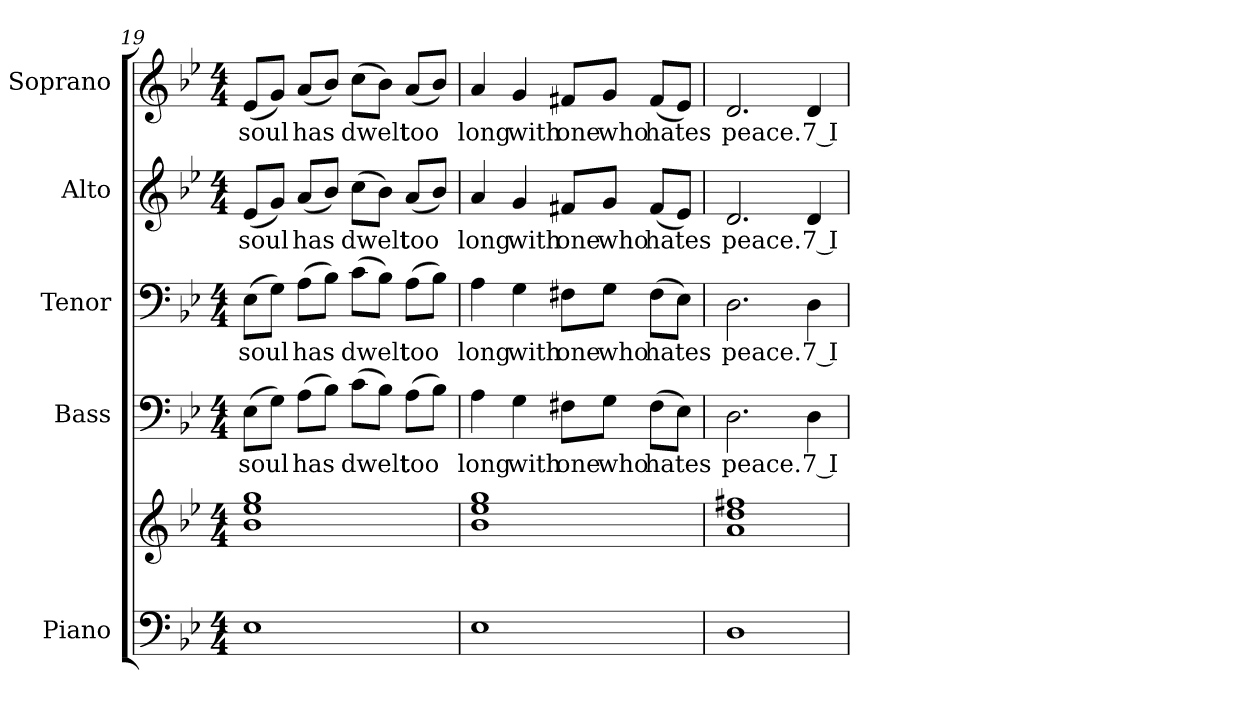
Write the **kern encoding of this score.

**kern	**kern	**kern	**text	**kern	**text	**kern	**text	**kern	**text
*part5	*part5	*part4	*part4	*part3	*part3	*part2	*part2	*part1	*part1
*staff6	*staff5	*staff4	*staff4	*staff3	*staff3	*staff2	*staff2	*staff1	*staff1
*I"Piano	*	*I"Bass	*	*I"Tenor	*	*I"Alto	*	*I"Soprano	*
*I'Pno.	*	*I'B.	*	*I'T.	*	*I'A.	*	*I'S.	*
!!LO:PB:g=z
*clefF4	*clefG2	*clefF4	*	*clefF4	*	*clefG2	*	*clefG2	*
*k[b-e-]	*k[b-e-]	*k[b-e-]	*	*k[b-e-]	*	*k[b-e-]	*	*k[b-e-]	*
*B-:	*B-:	*B-:	*	*B-:	*	*B-:	*	*B-:	*
*M4/4	*M4/4	*M4/4	*	*M4/4	*	*M4/4	*	*M4/4	*
=19	=19	=19	=19	=19	=19	=19	=19	=19	=19
!	!	!	!LO:LY:b:color=#000000	!	!	!	!	!	!
!	!	!	!	!	!LO:LY:b:color=#000000	!	!	!	!
!	!	!	!	!	!	!	!LO:LY:b:color=#000000	!	!
!	!	!	!	!	!	!	!	!	!LO:LY:b:color=#000000
1E-i	1b-i 1ee-i 1ggi	(8E-i\L	soul	(8E-i\L	soul	(8e-i/L	soul	(8e-i/L	soul
.	.	8Gi\J)	.	8Gi\J)	.	8gi/J)	.	8gi/J)	.
!	!	!	!LO:LY:b:color=#000000	!	!	!	!	!	!
!	!	!	!	!	!LO:LY:b:color=#000000	!	!	!	!
!	!	!	!	!	!	!	!LO:LY:b:color=#000000	!	!
!	!	!	!	!	!	!	!	!	!LO:LY:b:color=#000000
.	.	(8Ai\L	has	(8Ai\L	has	(8ai/L	has	(8ai/L	has
.	.	8B-i\J)	.	8B-i\J)	.	8b-i/J)	.	8b-i/J)	.
!	!	!	!LO:LY:b:color=#000000	!	!	!	!	!	!
!	!	!	!	!	!LO:LY:b:color=#000000	!	!	!	!
!	!	!	!	!	!	!	!LO:LY:b:color=#000000	!	!
!	!	!	!	!	!	!	!	!	!LO:LY:b:color=#000000
.	.	(8ci\L	dwelt	(8ci\L	dwelt	(8cci\L	dwelt	(8cci\L	dwelt
.	.	8B-i\J)	.	8B-i\J)	.	8b-i\J)	.	8b-i\J)	.
!	!	!	!LO:LY:b:color=#000000	!	!	!	!	!	!
!	!	!	!	!	!LO:LY:b:color=#000000	!	!	!	!
!	!	!	!	!	!	!	!LO:LY:b:color=#000000	!	!
!	!	!	!	!	!	!	!	!	!LO:LY:b:color=#000000
.	.	(8Ai\L	too	(8Ai\L	too	(8ai/L	too	(8ai/L	too
.	.	8B-i\J)	.	8B-i\J)	.	8b-i/J)	.	8b-i/J)	.
=20	=20	=20	=20	=20	=20	=20	=20	=20	=20
!	!	!	!LO:LY:b:color=#000000	!	!	!	!	!	!
!	!	!	!	!	!LO:LY:b:color=#000000	!	!	!	!
!	!	!	!	!	!	!	!LO:LY:b:color=#000000	!	!
!	!	!	!	!	!	!	!	!	!LO:LY:b:color=#000000
1E-i	1b-i 1ee-i 1ggi	4Ai\	long	4Ai\	long	4ai/	long	4ai/	long
!	!	!	!LO:LY:b:color=#000000	!	!	!	!	!	!
!	!	!	!	!	!LO:LY:b:color=#000000	!	!	!	!
!	!	!	!	!	!	!	!LO:LY:b:color=#000000	!	!
!	!	!	!	!	!	!	!	!	!LO:LY:b:color=#000000
.	.	4Gi\	with	4Gi\	with	4gi/	with	4gi/	with
!	!	!	!LO:LY:b:color=#000000	!	!	!	!	!	!
!	!	!	!	!	!LO:LY:b:color=#000000	!	!	!	!
!	!	!	!	!	!	!	!LO:LY:b:color=#000000	!	!
!	!	!	!	!	!	!	!	!	!LO:LY:b:color=#000000
.	.	8F#Xi\L	one	8F#Xi\L	one	8f#Xi/L	one	8f#Xi/L	one
!	!	!	!LO:LY:b:color=#000000	!	!	!	!	!	!
!	!	!	!	!	!LO:LY:b:color=#000000	!	!	!	!
!	!	!	!	!	!	!	!LO:LY:b:color=#000000	!	!
!	!	!	!	!	!	!	!	!	!LO:LY:b:color=#000000
.	.	8Gi\J	who	8Gi\J	who	8gi/J	who	8gi/J	who
!	!	!	!LO:LY:b:color=#000000	!	!	!	!	!	!
!	!	!	!	!	!LO:LY:b:color=#000000	!	!	!	!
!	!	!	!	!	!	!	!LO:LY:b:color=#000000	!	!
!	!	!	!	!	!	!	!	!	!LO:LY:b:color=#000000
.	.	(8F#i\L	hates	(8F#i\L	hates	(8f#i/L	hates	(8f#i/L	hates
.	.	8E-i\J)	.	8E-i\J)	.	8e-i/J)	.	8e-i/J)	.
!!LO:PB:g=z
=21	=21	=21	=21	=21	=21	=21	=21	=21	=21
!	!	!	!LO:LY:b:color=#000000	!	!	!	!	!	!
!	!	!	!	!	!LO:LY:b:color=#000000	!	!	!	!
!	!	!	!	!	!	!	!LO:LY:b:color=#000000	!	!
!	!	!	!	!	!	!	!	!	!LO:LY:b:color=#000000
1Di	1ai 1ddi 1ff#Xi	2.Di\	peace.	2.Di\	peace.	2.di/	peace.	2.di/	peace.
!	!	!	!LO:LY:b:color=#000000	!	!	!	!	!	!
!	!	!	!	!	!LO:LY:b:color=#000000	!	!	!	!
!	!	!	!	!	!	!	!LO:LY:b:color=#000000	!	!
!	!	!	!	!	!	!	!	!	!LO:LY:b:color=#000000
.	.	4Di\	7 I	4Di\	7 I	4di/	7 I	4di/	7 I
=	=	=	=	=	=	=	=	=	=
*-	*-	*-	*-	*-	*-	*-	*-	*-	*-
